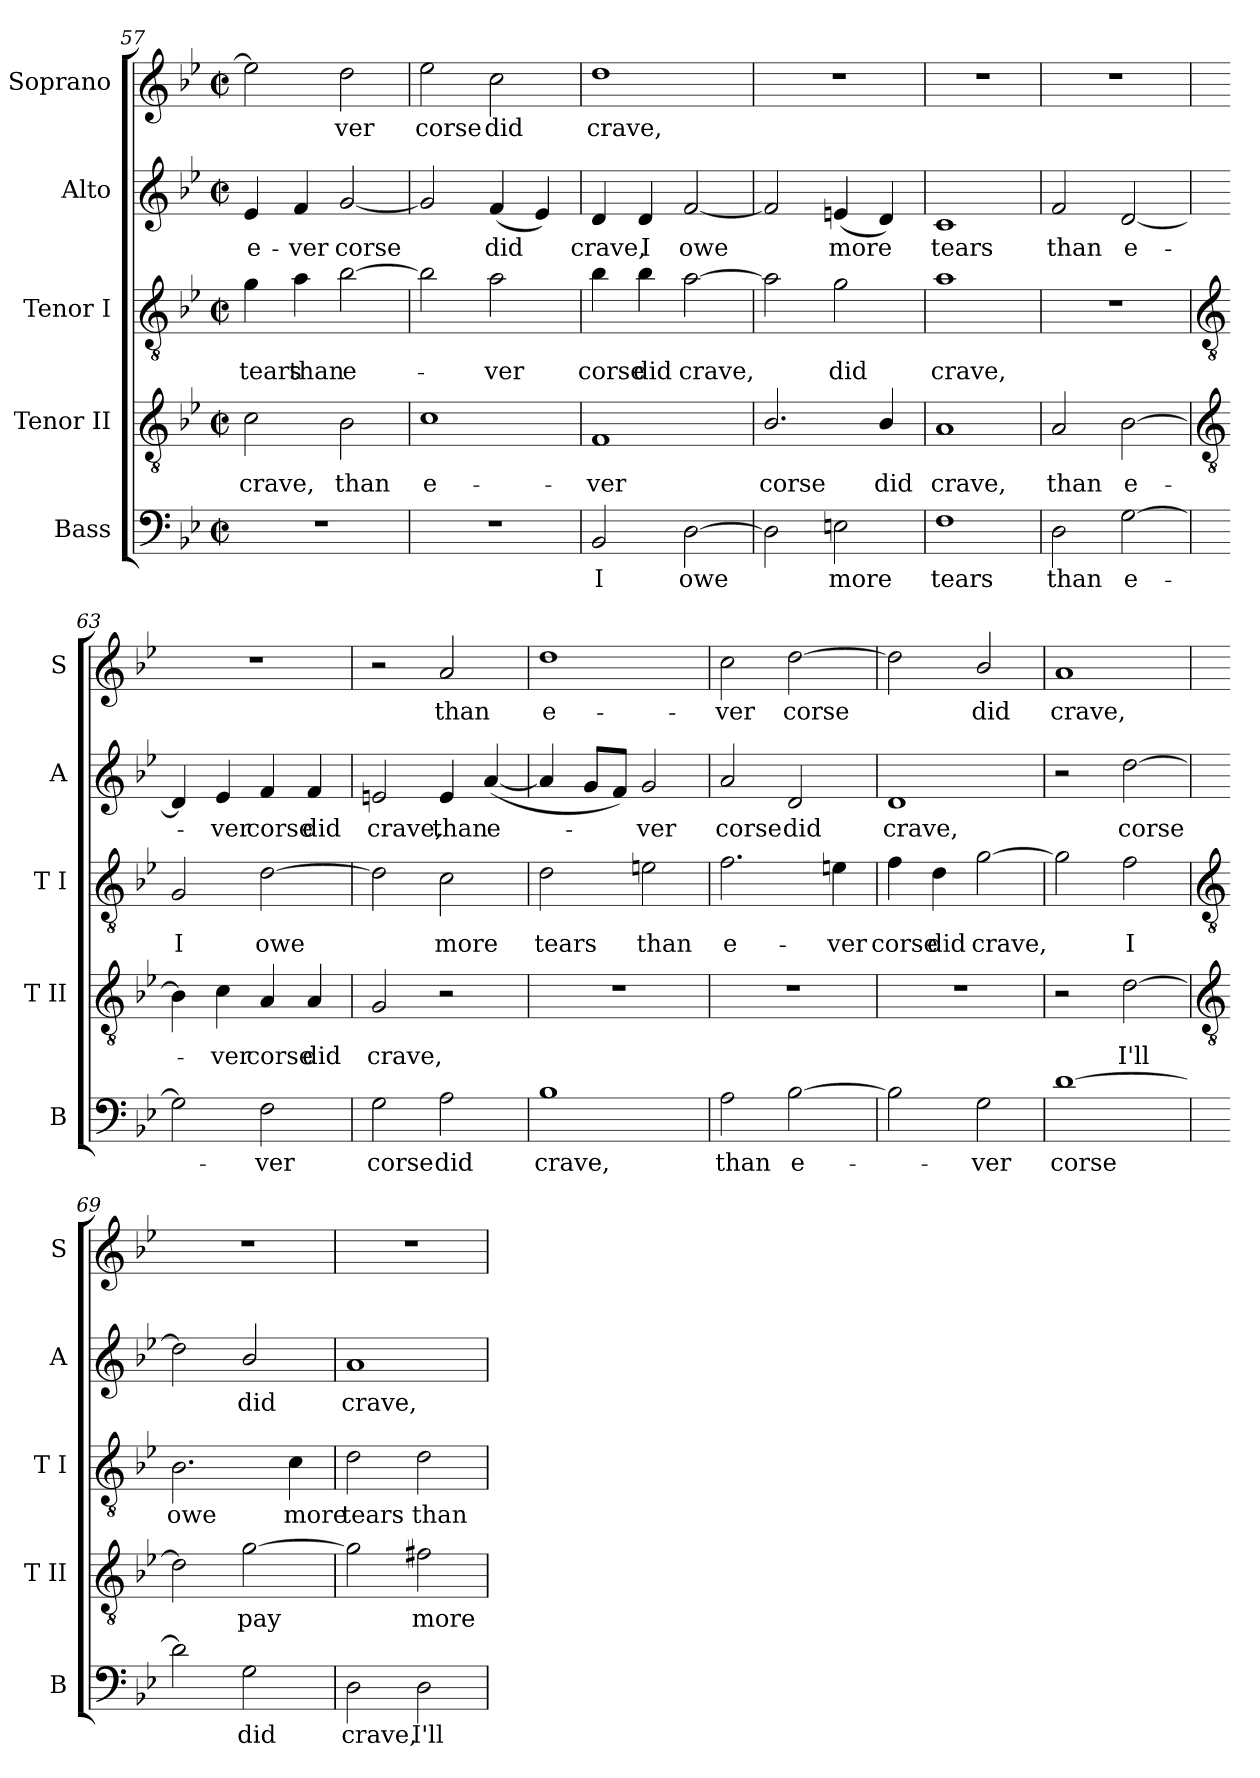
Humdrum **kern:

**kern	**text	**kern	**text	**kern	**text	**kern	**text	**kern	**text
*part5	*part5	*part4	*part4	*part3	*part3	*part2	*part2	*part1	*part1
*staff5	*staff5	*staff4	*staff4	*staff3	*staff3	*staff2	*staff2	*staff1	*staff1
*I"Bass	*	*I"Tenor II	*	*I"Tenor I	*	*I"Alto	*	*I"Soprano	*
*I'B	*	*I'T II	*	*I'T I	*	*I'A	*	*I'S	*
!!LO:LB:g=z
*clefF4	*	*clefGv2	*	*clefGv2	*	*clefG2	*	*clefG2	*
*k[b-e-]	*	*k[b-e-]	*	*k[b-e-]	*	*k[b-e-]	*	*k[b-e-]	*
*B-:	*	*B-:	*	*B-:	*	*B-:	*	*B-:	*
*M2/2	*	*M2/2	*	*M2/2	*	*M2/2	*	*M2/2	*
*met(c|)	*	*met(c|)	*	*met(c|)	*	*met(c|)	*	*met(c|)	*
=57	=57	=57	=57	=57	=57	=57	=57	=57	=57
!	!	!	!LO:LY:b	!	!LO:LY:b	!	!LO:LY:b	!	!
1r	.	2c	crave,	4g	tears	4e-	e-	2ee-]	.
!	!	!	!	!	!LO:LY:b	!	!LO:LY:b	!	!
.	.	.	.	4a	than	4f	-ver	.	.
!	!	!	!LO:LY:b	!	!LO:LY:b	!	!LO:LY:b	!	!LO:LY:b
.	.	2B-	than	[2b-	e-	[2g	corse	2dd	ver
=58	=58	=58	=58	=58	=58	=58	=58	=58	=58
!	!	!	!LO:LY:b	!	!	!	!	!	!LO:LY:b
1r	.	1c	e-	2b-]	.	2g]	.	2ee-	corse
!	!	!	!	!	!LO:LY:b	!	!LO:LY:b	!	!LO:LY:b
.	.	.	.	2a	ver	(<4f	did	2cc	did
.	.	.	.	.	.	4e-)	.	.	.
=59	=59	=59	=59	=59	=59	=59	=59	=59	=59
!	!LO:LY:b	!	!LO:LY:b	!	!LO:LY:b	!	!LO:LY:b	!	!LO:LY:b
2BB-	I	1F	-ver	4b-	corse	4d	crave,	1dd	crave,
!	!	!	!	!	!LO:LY:b	!	!LO:LY:b	!	!
.	.	.	.	4b-	did	4d	I	.	.
!	!LO:LY:b	!	!	!	!LO:LY:b	!	!LO:LY:b	!	!
[2D	owe	.	.	[2a	crave,	[2f	owe	.	.
=60	=60	=60	=60	=60	=60	=60	=60	=60	=60
!	!	!	!LO:LY:b	!	!	!	!	!	!
2D]	.	2.B-/	corse	2a]	.	2f]	.	1r	.
!	!LO:LY:b	!	!	!	!LO:LY:b	!	!LO:LY:b	!	!
2En	more	.	.	2g	did	(<4en	more	.	.
!	!	!	!LO:LY:b	!	!	!	!	!	!
.	.	4B-/	did	.	.	4d)	.	.	.
=61	=61	=61	=61	=61	=61	=61	=61	=61	=61
!	!LO:LY:b	!	!LO:LY:b	!	!LO:LY:b	!	!LO:LY:b	!	!
1F	tears	1A	crave,	1a	crave,	1c	tears	1r	.
=62	=62	=62	=62	=62	=62	=62	=62	=62	=62
!	!LO:LY:b	!	!LO:LY:b	!	!	!	!LO:LY:b	!	!
2D	than	2A	than	1r	.	2f	than	1r	.
!	!LO:LY:b	!	!LO:LY:b	!	!	!	!LO:LY:b	!	!
[2G	e-	[2B-	e-	.	.	[2d	e-	.	.
!!LO:LB:g=z
=63	=63	=63	=63	=63	=63	=63	=63	=63	=63
*	*	*clefGv2	*	*clefGv2	*	*	*	*	*
!	!	!	!	!	!LO:LY:b	!	!	!	!
2G]	.	4B-]	.	2G	I	4d]	.	1r	.
!	!	!	!LO:LY:b	!	!	!	!LO:LY:b	!	!
.	.	4c	ver	.	.	4e-	ver	.	.
!	!LO:LY:b	!	!LO:LY:b	!	!LO:LY:b	!	!LO:LY:b	!	!
2F	ver	4A	corse	[2d	owe	4f	corse	.	.
!	!	!	!LO:LY:b	!	!	!	!LO:LY:b	!	!
.	.	4A	did	.	.	4f	did	.	.
=64	=64	=64	=64	=64	=64	=64	=64	=64	=64
!	!LO:LY:b	!	!LO:LY:b	!	!	!	!LO:LY:b	!	!
2G	corse	2G	crave,	2d]	.	2en	crave,	2r	.
!	!LO:LY:b	!	!	!	!LO:LY:b	!	!LO:LY:b	!	!LO:LY:b
2A	did	2r	.	2c	more	4e	than	2a	than
!	!	!	!	!	!	!	!LO:LY:b	!	!
.	.	.	.	.	.	(<[4a	e-	.	.
=65	=65	=65	=65	=65	=65	=65	=65	=65	=65
!	!LO:LY:b	!	!	!	!LO:LY:b	!	!	!	!LO:LY:b
1B-	crave,	1r	.	2d	tears	4a]	.	1dd	e-
.	.	.	.	.	.	8gL	.	.	.
.	.	.	.	.	.	8fJ)	.	.	.
!	!	!	!	!	!LO:LY:b	!	!LO:LY:b	!	!
.	.	.	.	2en	than	2g	ver	.	.
=66	=66	=66	=66	=66	=66	=66	=66	=66	=66
!	!LO:LY:b	!	!	!	!LO:LY:b	!	!LO:LY:b	!	!LO:LY:b
2A	than	1r	.	2.f	e-	2a	corse	2cc	-ver
!	!LO:LY:b	!	!	!	!	!	!LO:LY:b	!	!LO:LY:b
[2B-	e-	.	.	.	.	2d	did	[2dd	corse
!	!	!	!	!	!LO:LY:b	!	!	!	!
.	.	.	.	4en	-ver	.	.	.	.
=67	=67	=67	=67	=67	=67	=67	=67	=67	=67
!	!	!	!	!	!LO:LY:b	!	!LO:LY:b	!	!
2B-]	.	1r	.	4f	corse	1d	crave,	2dd]	.
!	!	!	!	!	!LO:LY:b	!	!	!	!
.	.	.	.	4d	did	.	.	.	.
!	!LO:LY:b	!	!	!	!LO:LY:b	!	!	!	!LO:LY:b
2G	ver	.	.	[2g	crave,	.	.	2b-/	did
=68	=68	=68	=68	=68	=68	=68	=68	=68	=68
!	!LO:LY:b	!	!	!	!	!	!	!	!LO:LY:b
[1d	corse	2r	.	2g]	.	2r	.	1a	crave,
!	!	!	!LO:LY:b	!	!LO:LY:b	!	!LO:LY:b	!	!
.	.	[2d	I'll	2f	I	[2dd	corse	.	.
!!LO:LB:g=z
=69	=69	=69	=69	=69	=69	=69	=69	=69	=69
*	*	*clefGv2	*	*clefGv2	*	*	*	*	*
!	!	!	!	!	!LO:LY:b	!	!	!	!
2d]	.	2d]	.	2.B-	owe	2dd]	.	1r	.
!	!LO:LY:b	!	!LO:LY:b	!	!	!	!LO:LY:b	!	!
2G	did	[2g	pay	.	.	2b-/	did	.	.
!	!	!	!	!	!LO:LY:b	!	!	!	!
.	.	.	.	4c	more	.	.	.	.
=70	=70	=70	=70	=70	=70	=70	=70	=70	=70
!	!LO:LY:b	!	!	!	!LO:LY:b	!	!LO:LY:b	!	!
2D	crave,	2g]	.	2d	tears	1a	crave,	1r	.
!	!LO:LY:b	!	!LO:LY:b	!	!LO:LY:b	!	!	!	!
2D	I'll	2f#X	more	2d	than	.	.	.	.
=	=	=	=	=	=	=	=	=	=
*-	*-	*-	*-	*-	*-	*-	*-	*-	*-
